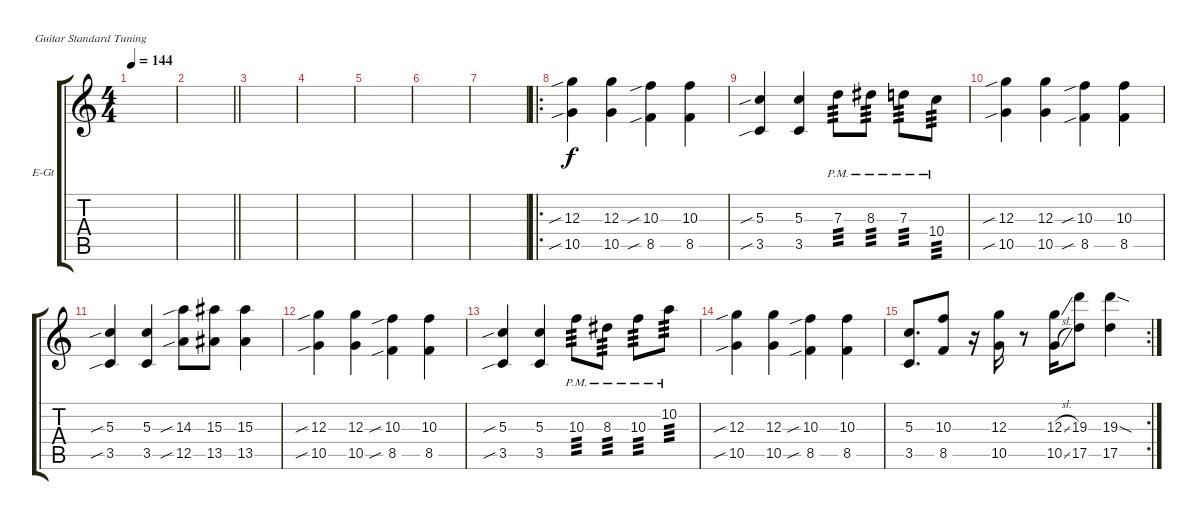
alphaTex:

\bracketExtendMode groupsimilarinstruments
\firstSystemTrackNameOrientation horizontal
\otherSystemsTrackNameOrientation horizontal
\track ("Right" "E-Gt") {instrument distortionguitar}
\staff {score tabs}
\tuning (E4 B3 G3 D3 A2 E2)
\ts (4 4)
\tempo 144
\clef g2
\ks c
|
\barLineRight lightlight
|
|
|
|
|
|
\ro
(10.5{sib} 12.3{sib}).4 (10.5 12.3).4 (8.5{sib} 10.3{sib}).4 (8.5 10.3).4 |
(3.5{sib} 5.3{sib}).4 (3.5 5.3).4 7.3{pm}.8{tp 3} 8.3{pm}.8{tp 3} 7.3{pm}.8{tp 3} 10.4{pm}.8{tp 3} |
(10.5{sib} 12.3{sib}).4 (10.5 12.3).4 (8.5{sib} 10.3{sib}).4 (8.5 10.3).4 |
(3.5{sib} 5.3{sib}).4 (3.5 5.3).4 (12.5{sib} 14.3{sib}).8 (13.5 15.3).8 (13.5 15.3).4 |
(10.5{sib} 12.3{sib}).4 (10.5 12.3).4 (8.5{sib} 10.3{sib}).4 (8.5 10.3).4 |
(3.5{sib} 5.3{sib}).4 (3.5 5.3).4 10.3{pm}.8{tp 3} 8.3{pm}.8{tp 3} 10.3{pm}.8{tp 3} 10.2{pm}.8{tp 3} |
(10.5{sib} 12.3{sib}).4 (10.5 12.3).4 (8.5{sib} 10.3{sib}).4 (8.5 10.3).4 |
\rc 2
(3.5 5.3).8{d} (8.5 10.3).8 r.16 (12.3 10.5).16 r.8 (12.3{sl} 10.5{sl}).16 (17.5 19.3).8 (17.5 19.3{sod}).4
